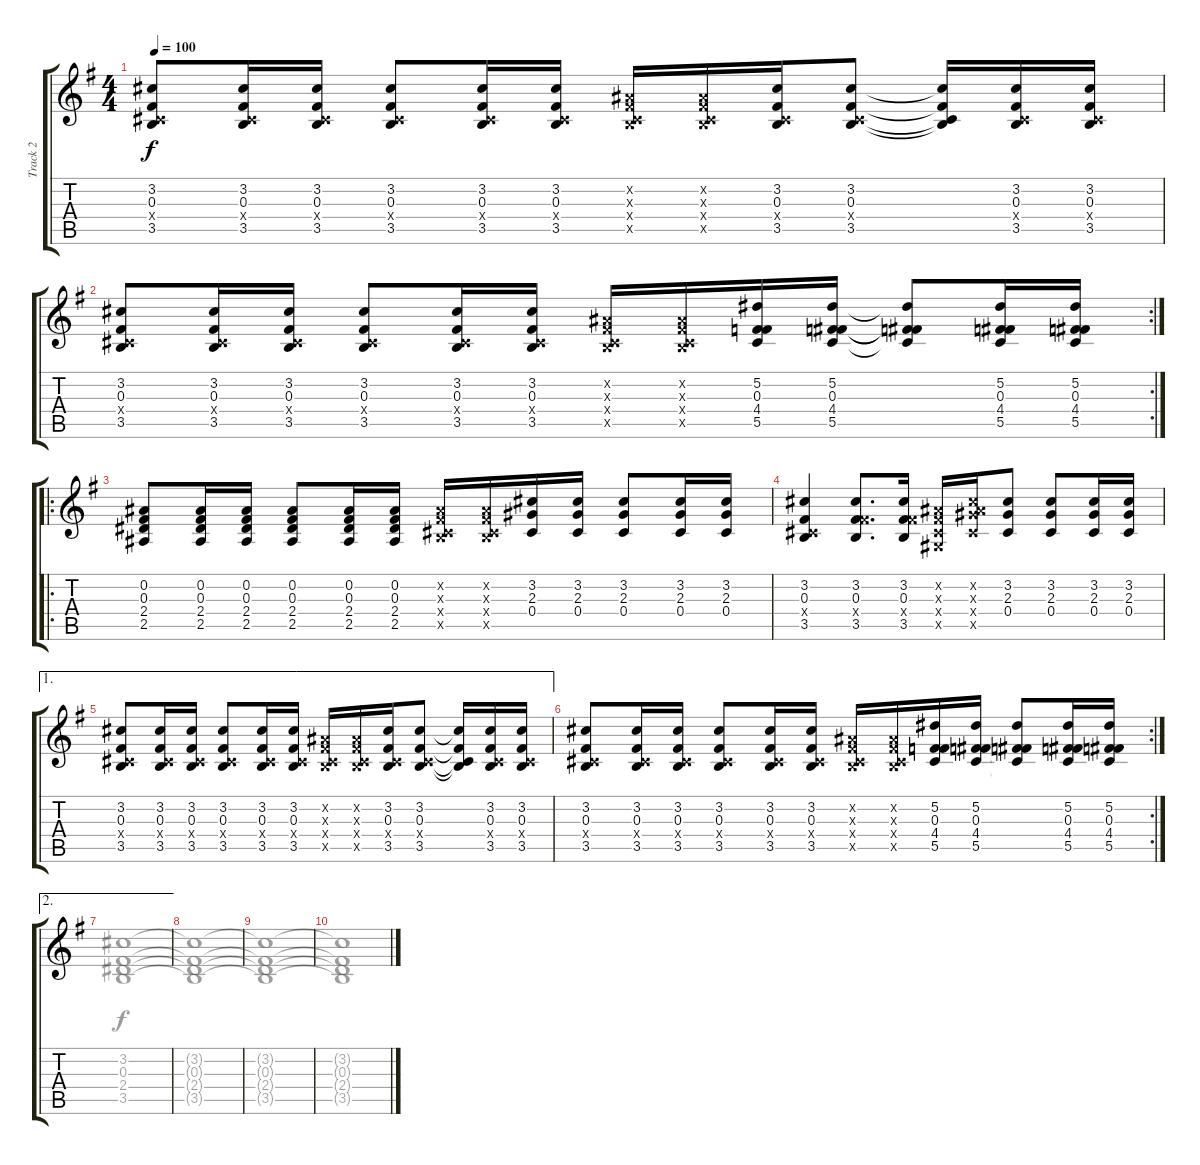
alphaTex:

\track ("Track 2" "Track 2") {instrument acousticguitarsteel}
\staff {score tabs}
\tuning (Eb4 Bb3 Gb3 Db3 Ab2 Eb2) {hide}
\voice
\ts (4 4)
\tempo 100
\clef g2
\ks g
(3.2 0.3 0.4{x} 3.5).8{dy f} (3.2 0.3 0.4{x} 3.5).16 (3.2 0.3 0.4{x} 3.5).16 (3.2 0.3 0.4{x} 3.5).8 (3.2 0.3 0.4{x} 3.5).16 (3.2 0.3 0.4{x} 3.5).16 (0.2{x} 0.3{x} 0.4{x} 3.5{x}).16 (0.2{x} 0.3{x} 0.4{x} 3.5{x}).16 (3.2 0.3 0.4{x} 3.5).16 (3.2 0.3 0.4{x} 3.5).8 (3.2{t} 0.3{t} 0.4{t} 3.5{t}).16 (3.2 0.3 0.4{x} 3.5).16 (3.2 0.3 0.4{x} 3.5).16 |
\rc 2
(3.2 0.3 0.4{x} 3.5).8 (3.2 0.3 0.4{x} 3.5).16 (3.2 0.3 0.4{x} 3.5).16 (3.2 0.3 0.4{x} 3.5).8 (3.2 0.3 0.4{x} 3.5).16 (3.2 0.3 0.4{x} 3.5).16 (0.2{x} 0.3{x} 0.4{x} 3.5{x}).16 (0.2{x} 0.3{x} 0.4{x} 3.5{x}).16 (5.2 0.3 4.4 5.5).16 (5.2 0.3 4.4 5.5).16 (5.2{t} 0.3{t} 4.4{t} 5.5{t}).8 (5.2 0.3 4.4 5.5).16 (5.2 0.3 4.4 5.5).16 |
\ro
(0.2 0.3 2.4 2.5).8 (0.2 0.3 2.4 2.5).16 (0.2 0.3 2.4 2.5).16 (0.2 0.3 2.4 2.5).8 (0.2 0.3 2.4 2.5).16 (0.2 0.3 2.4 2.5).16 (0.2{x} 0.3{x} 0.4{x} 3.5{x}).16 (0.2{x} 0.3{x} 0.4{x} 3.5{x}).16 (3.2 2.3 0.4).16 (3.2 2.3 0.4).16 (3.2 2.3 0.4).8 (3.2 2.3 0.4).16 (3.2 2.3 0.4).16 |
(3.2 0.3 0.4{x} 3.5).4 (3.2 0.3 5.4{x} 3.5).8{d} (3.2 0.3 5.4{x} 3.5).16 (0.2{x} 0.3{x} 0.4{x} 0.5{x}).16 (0.2{x} 7.3{x} 7.4{x} 5.5{x}).16 (3.2 2.3 0.4).8 (3.2 2.3 0.4).8 (3.2 2.3 0.4).16 (3.2 2.3 0.4).16 |
\ae 1
(3.2 0.3 0.4{x} 3.5).8 (3.2 0.3 0.4{x} 3.5).16 (3.2 0.3 0.4{x} 3.5).16 (3.2 0.3 0.4{x} 3.5).8 (3.2 0.3 0.4{x} 3.5).16 (3.2 0.3 0.4{x} 3.5).16 (0.2{x} 0.3{x} 0.4{x} 3.5{x}).16 (0.2{x} 0.3{x} 0.4{x} 3.5{x}).16 (3.2 0.3 0.4{x} 3.5).16 (3.2 0.3 0.4{x} 3.5).8 (3.2{t} 0.3{t} 0.4{t} 3.5{t}).16 (3.2 0.3 0.4{x} 3.5).16 (3.2 0.3 0.4{x} 3.5).16 |
\rc 2
(3.2 0.3 0.4{x} 3.5).8 (3.2 0.3 0.4{x} 3.5).16 (3.2 0.3 0.4{x} 3.5).16 (3.2 0.3 0.4{x} 3.5).8 (3.2 0.3 0.4{x} 3.5).16 (3.2 0.3 0.4{x} 3.5).16 (0.2{x} 0.3{x} 0.4{x} 3.5{x}).16 (0.2{x} 0.3{x} 0.4{x} 3.5{x}).16 (5.2 0.3 4.4 5.5).16 (5.2 0.3 4.4 5.5).16 (5.2{t} 0.3{t} 4.4{t} 5.5{t}).8 (5.2 0.3 4.4 5.5).16 (5.2 0.3 4.4 5.5).16 |
\ae 2
|
|
|
|
|
|
|
|
|
\voice
\clef g2
\ottava regular
\simile none
\ks g
|
|
|
|
|
|
(3.2 0.3 2.4 3.5).1 |
(3.2{t} 0.3{t} 2.4{t} 3.5{t}).1 |
(3.2{t} 0.3{t} 2.4{t} 3.5{t}).1 |
(3.2{t} 0.3{t} 2.4{t} 3.5{t}).1 |
|
|
|
|
|
